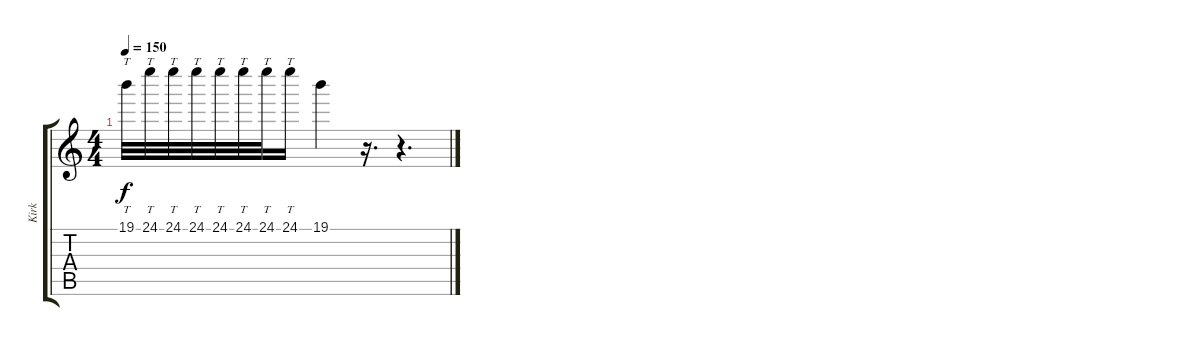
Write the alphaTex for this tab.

\track ("Kirk" "Kirk") {instrument distortionguitar}
\staff {score tabs}
\tuning (E4 B3 G3 D3 A2 E2) {hide}
\ts (4 4)
\tempo 150
\clef g2
\ks c
19.1.32{tt dy f} 24.1.32{tt} 24.1.32{tt} 24.1.32{tt} 24.1.32{tt} 24.1.32{tt} 24.1.32{tt} 24.1.16{tt} 19.1.4 r.16{d} r.4{d}
